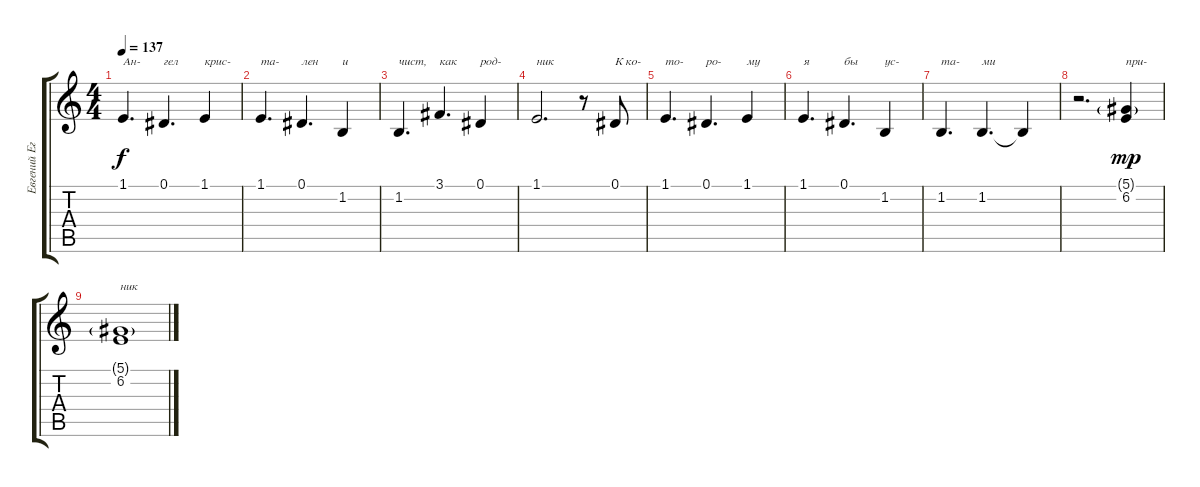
\track ("Евгений Егоров" "Евгений Ег") {instrument bassoon}
\staff {score tabs}
\tuning (Eb4 Bb3 Gb3 Db3 Ab2 Eb2) {hide}
\ts (4 4)
\tempo 137
\clef g2
\ks c
1.1.4{d txt "Ан-" dy f} 0.1.4{d txt "гел"} 1.1.4{txt "крис-"} |
1.1.4{d txt "та-"} 0.1.4{d txt "лен"} 1.2.4{txt "и"} |
1.2.4{d txt "чист,"} 3.1.4{d txt "как"} 0.1.4{txt "род-"} |
1.1.2{d txt "ник"} r.8 0.1.8{txt "К ко-"} |
1.1.4{d txt "то-"} 0.1.4{d txt "ро-"} 1.1.4{txt "му"} |
1.1.4{d txt "я"} 0.1.4{d txt "бы"} 1.2.4{txt "ус-"} |
1.2.4{d txt "та-"} 1.2.4{d txt "ми"} 1.2{t}.4 |
r.2{d} (5.1{g} 6.2).4{txt "при-" dy mp} |
(5.1{g} 6.2).1{txt "ник"}
